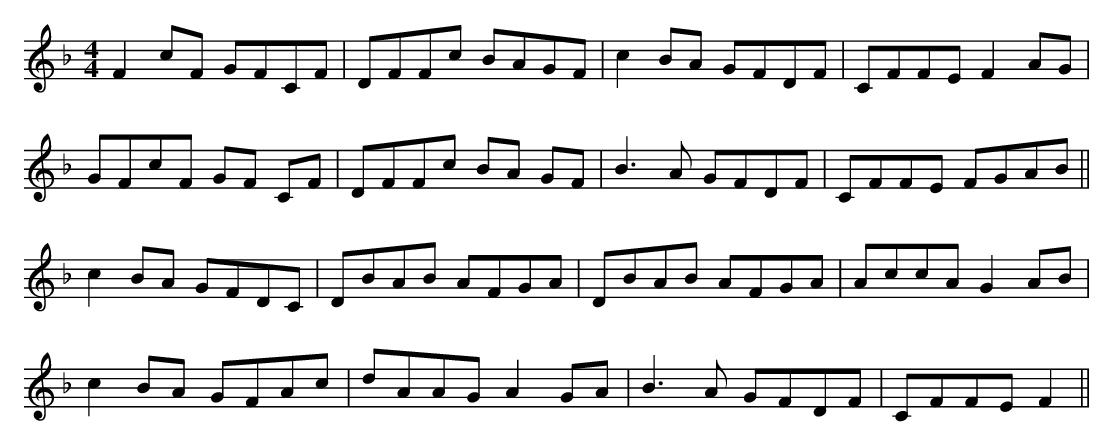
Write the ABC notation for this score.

X:1
M:4/4
K:F
F2cF GFCF|DFFc BAGF|c2BA GFDF|CFFE F2AG|
GFcF GF CF|DFFc BA GF|B3A GFDF|CFFE FGAB||
c2BA GFDC|DBAB AFGA|DBAB AFGA|AccA G2AB|
c2BA GFAc|dAAG A2 GA|B3A GFDF|CFFE F2||
